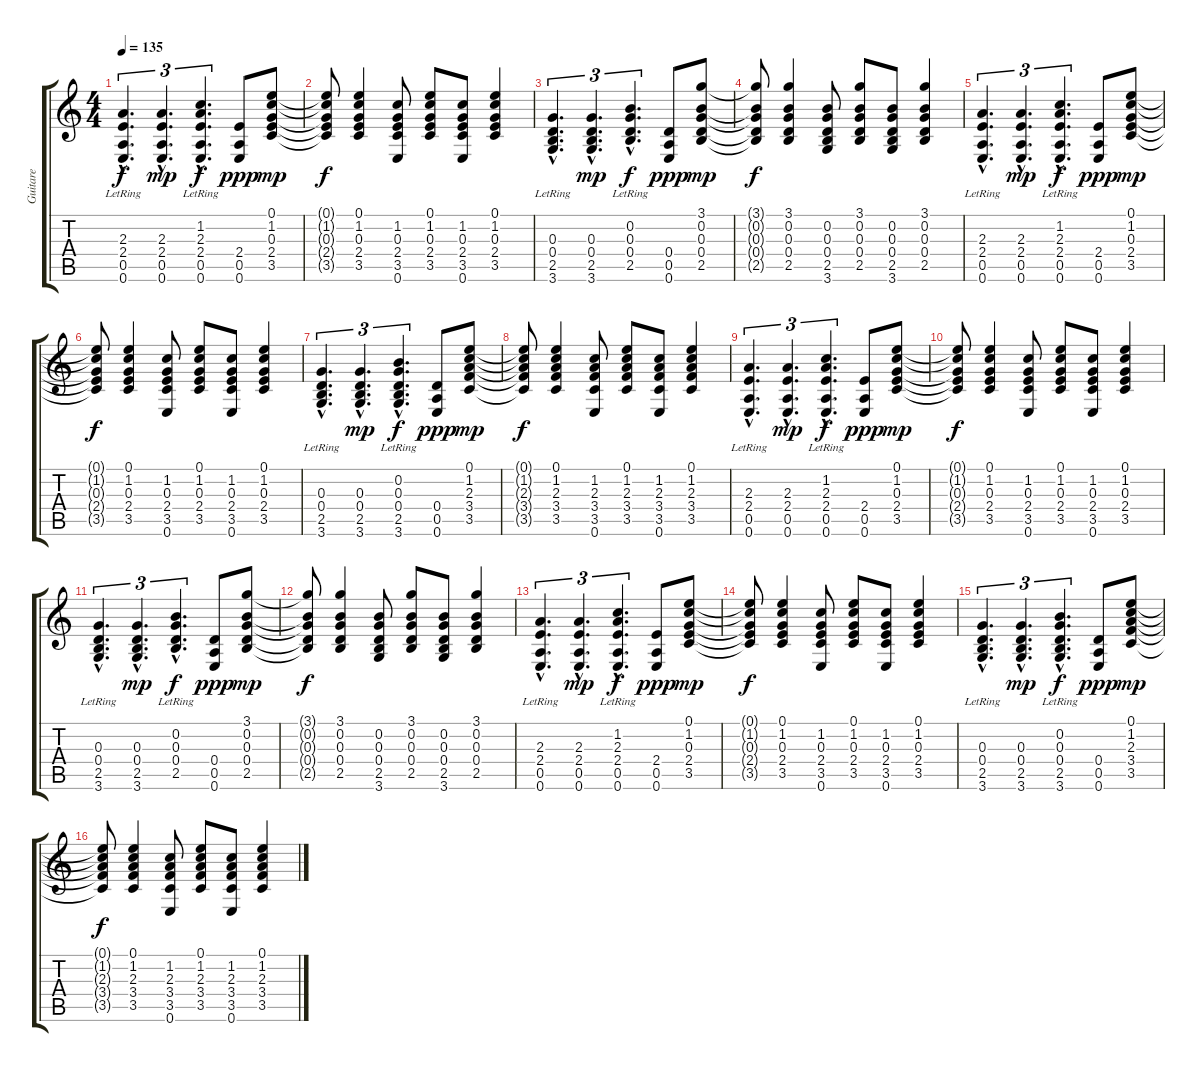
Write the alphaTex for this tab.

\track ("Guitare" "Guitare") {instrument acousticguitarsteel}
\staff {score tabs}
\tuning (E4 B3 G3 D3 A2 E2) {hide}
\ts (4 4)
\tempo 135
\clef g2
\ks c
(2.3{hac} 2.4{hac lr} 0.5{hac lr} 0.6{hac lr}).4{d tu (3 2) dy f} (2.3{hac} 2.4{hac} 0.5{hac} 0.6{hac}).4{d tu (3 2) dy mp} (1.2{hac} 2.3{hac} 2.4{hac lr} 0.5{hac} 0.6{hac}).4{d tu (3 2) dy f} (2.4 0.5 0.6).8{dy ppp} (0.1 1.2 0.3 2.4 3.5).8{dy mp} |
(0.1{t} 1.2{t} 0.3{t} 2.4{t} 3.5{t}).8{dy f} (0.1 1.2 0.3 2.4 3.5).4 (1.2 0.3 2.4 3.5 0.6).8 (0.1 1.2 0.3 2.4 3.5).8 (1.2 0.3 2.4 3.5 0.6).8 (0.1 1.2 0.3 2.4 3.5).4 |
(0.3{hac} 0.4{hac lr} 2.5{hac lr} 3.6{hac lr}).4{d tu (3 2)} (0.3{hac} 0.4{hac} 2.5{hac} 3.6{hac}).4{d tu (3 2) dy mp} (0.2{hac} 0.3{hac} 0.4{hac lr} 2.5{hac}).4{d tu (3 2) dy f} (0.4 0.5 0.6).8{dy ppp} (3.1 0.2 0.3 0.4 2.5).8{dy mp} |
(3.1{t} 0.2{t} 0.3{t} 0.4{t} 2.5{t}).8{dy f} (3.1 0.2 0.3 0.4 2.5).4 (0.2 0.3 0.4 2.5 3.6).8 (3.1 0.2 0.3 0.4 2.5).8 (0.2 0.3 0.4 2.5 3.6).8 (3.1 0.2 0.3 0.4 2.5).4 |
(2.3{hac} 2.4{hac lr} 0.5{hac lr} 0.6{hac lr}).4{d tu (3 2)} (2.3{hac} 2.4{hac} 0.5{hac} 0.6{hac}).4{d tu (3 2) dy mp} (1.2{hac} 2.3{hac} 2.4{hac lr} 0.5{hac} 0.6{hac}).4{d tu (3 2) dy f} (2.4 0.5 0.6).8{dy ppp} (0.1 1.2 0.3 2.4 3.5).8{dy mp} |
(0.1{t} 1.2{t} 0.3{t} 2.4{t} 3.5{t}).8{dy f volume 15} (0.1 1.2 0.3 2.4 3.5).4 (1.2 0.3 2.4 3.5 0.6).8 (0.1 1.2 0.3 2.4 3.5).8 (1.2 0.3 2.4 3.5 0.6).8 (0.1 1.2 0.3 2.4 3.5).4 |
(0.3{hac} 0.4{hac lr} 2.5{hac lr} 3.6{hac lr}).4{d tu (3 2) volume 14} (0.3{hac} 0.4{hac} 2.5{hac} 3.6{hac}).4{d tu (3 2) dy mp} (0.2{hac} 0.3{hac} 0.4{hac lr} 2.5{hac} 3.6{hac}).4{d tu (3 2) dy f} (0.4 0.5 0.6).8{dy ppp} (0.1 1.2 2.3 3.4 3.5).8{dy mp} |
(0.1{t} 1.2{t} 2.3{t} 3.4{t} 3.5{t}).8{dy f volume 13} (0.1 1.2 2.3 3.4 3.5).4 (1.2 2.3 3.4 3.5 0.6).8 (0.1 1.2 2.3 3.4 3.5).8 (1.2 2.3 3.4 3.5 0.6).8 (0.1 1.2 2.3 3.4 3.5).4 |
(2.3{hac} 2.4{hac lr} 0.5{hac lr} 0.6{hac lr}).4{d tu (3 2) volume 12} (2.3{hac} 2.4{hac} 0.5{hac} 0.6{hac}).4{d tu (3 2) dy mp} (1.2{hac} 2.3{hac} 2.4{hac lr} 0.5{hac} 0.6{hac}).4{d tu (3 2) dy f} (2.4 0.5 0.6).8{dy ppp} (0.1 1.2 0.3 2.4 3.5).8{dy mp} |
(0.1{t} 1.2{t} 0.3{t} 2.4{t} 3.5{t}).8{dy f volume 11} (0.1 1.2 0.3 2.4 3.5).4 (1.2 0.3 2.4 3.5 0.6).8 (0.1 1.2 0.3 2.4 3.5).8 (1.2 0.3 2.4 3.5 0.6).8 (0.1 1.2 0.3 2.4 3.5).4 |
(0.3{hac} 0.4{hac lr} 2.5{hac lr} 3.6{hac lr}).4{d tu (3 2) volume 10} (0.3{hac} 0.4{hac} 2.5{hac} 3.6{hac}).4{d tu (3 2) dy mp} (0.2{hac} 0.3{hac} 0.4{hac lr} 2.5{hac}).4{d tu (3 2) dy f} (0.4 0.5 0.6).8{dy ppp} (3.1 0.2 0.3 0.4 2.5).8{dy mp} |
(3.1{t} 0.2{t} 0.3{t} 0.4{t} 2.5{t}).8{dy f volume 9} (3.1 0.2 0.3 0.4 2.5).4 (0.2 0.3 0.4 2.5 3.6).8 (3.1 0.2 0.3 0.4 2.5).8 (0.2 0.3 0.4 2.5 3.6).8 (3.1 0.2 0.3 0.4 2.5).4 |
(2.3{hac} 2.4{hac lr} 0.5{hac lr} 0.6{hac lr}).4{d tu (3 2) volume 8} (2.3{hac} 2.4{hac} 0.5{hac} 0.6{hac}).4{d tu (3 2) dy mp} (1.2{hac} 2.3{hac} 2.4{hac lr} 0.5{hac} 0.6{hac}).4{d tu (3 2) dy f} (2.4 0.5 0.6).8{dy ppp} (0.1 1.2 0.3 2.4 3.5).8{dy mp} |
(0.1{t} 1.2{t} 0.3{t} 2.4{t} 3.5{t}).8{dy f volume 7} (0.1 1.2 0.3 2.4 3.5).4 (1.2 0.3 2.4 3.5 0.6).8 (0.1 1.2 0.3 2.4 3.5).8 (1.2 0.3 2.4 3.5 0.6).8 (0.1 1.2 0.3 2.4 3.5).4 |
(0.3{hac} 0.4{hac lr} 2.5{hac lr} 3.6{hac lr}).4{d tu (3 2) volume 6} (0.3{hac} 0.4{hac} 2.5{hac} 3.6{hac}).4{d tu (3 2) dy mp} (0.2{hac} 0.3{hac} 0.4{hac lr} 2.5{hac} 3.6{hac}).4{d tu (3 2) dy f} (0.4 0.5 0.6).8{dy ppp} (0.1 1.2 2.3 3.4 3.5).8{dy mp} |
(0.1{t} 1.2{t} 2.3{t} 3.4{t} 3.5{t}).8{dy f volume 5} (0.1 1.2 2.3 3.4 3.5).4 (1.2 2.3 3.4 3.5 0.6).8 (0.1 1.2 2.3 3.4 3.5).8 (1.2 2.3 3.4 3.5 0.6).8 (0.1 1.2 2.3 3.4 3.5).4
